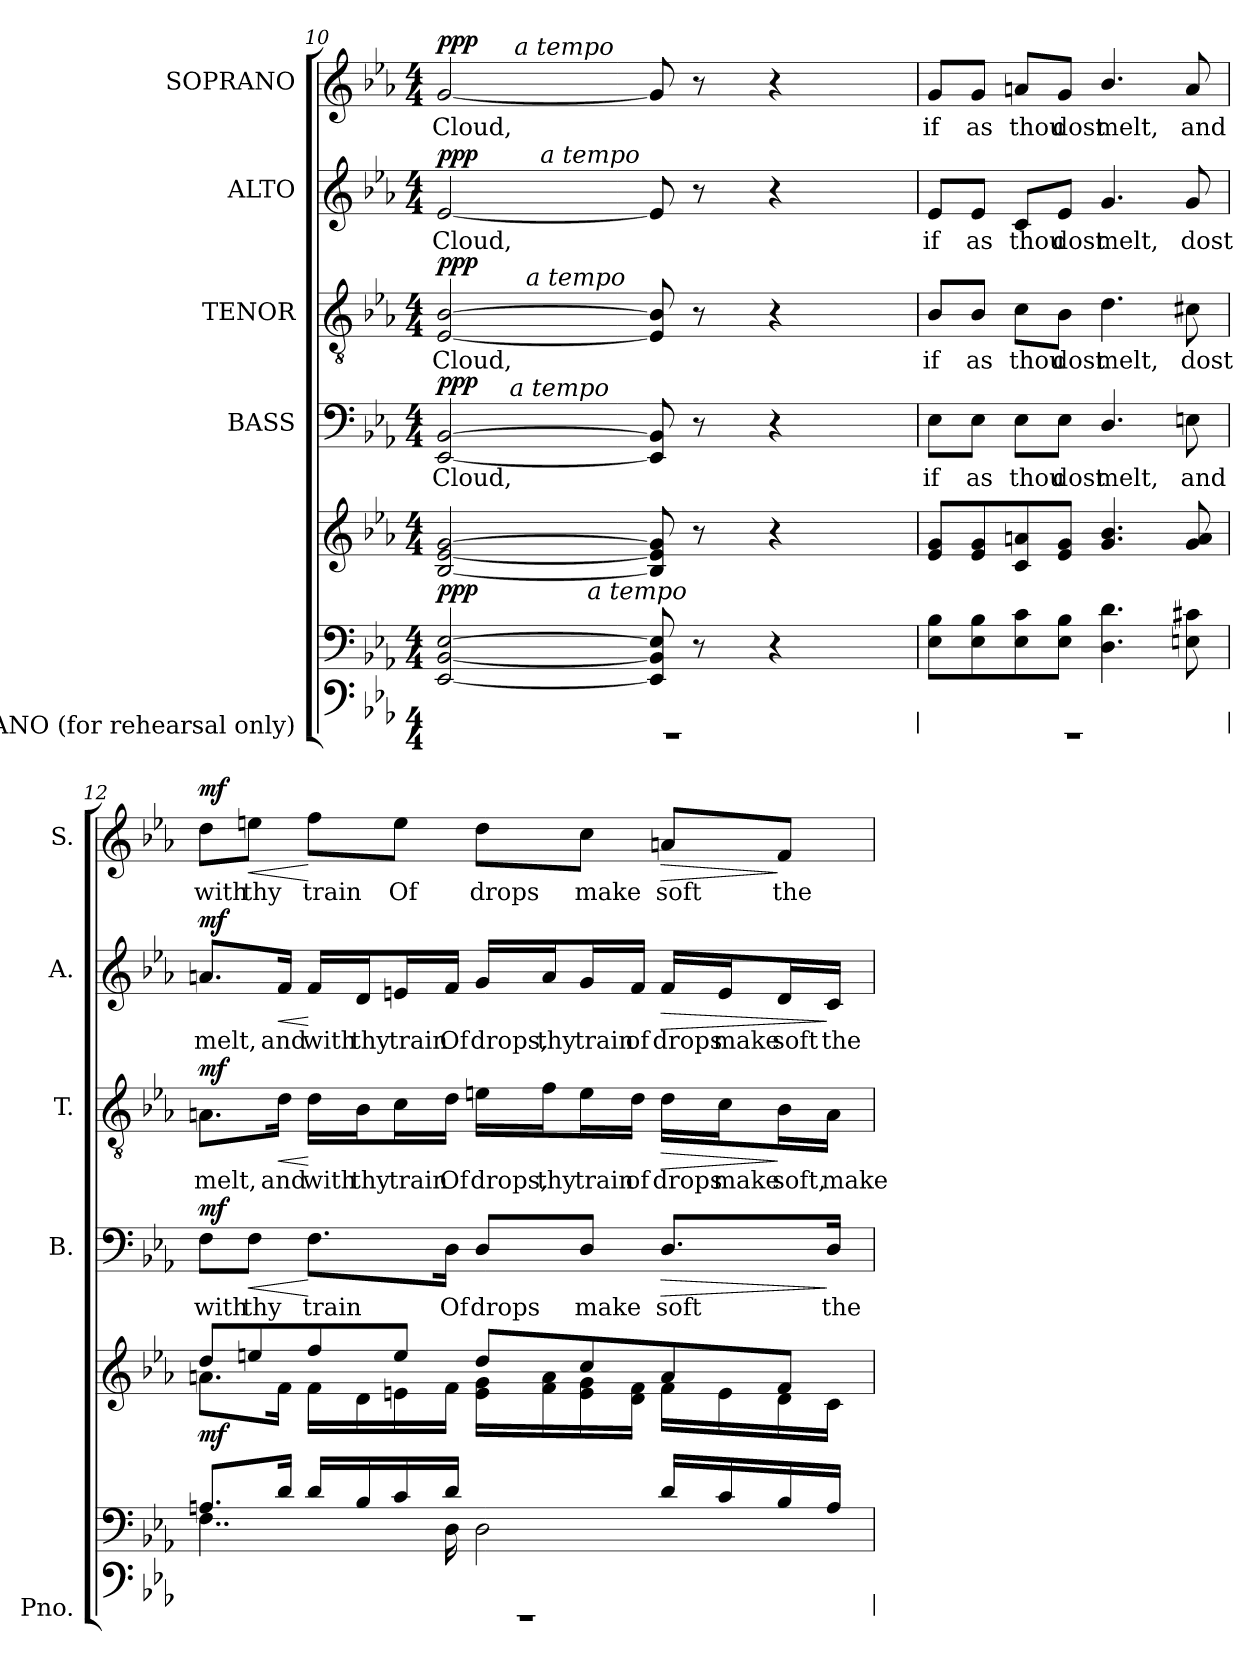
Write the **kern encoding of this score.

**kern	**kern	**kern	**dynam	**kern	**text	**dynam	**kern	**text	**dynam	**kern	**text	**dynam	**kern	**text	**dynam
*part5	*part5	*part5	*part5	*part4	*part4	*part4	*part3	*part3	*part3	*part2	*part2	*part2	*part1	*part1	*part1
*staff7	*staff6	*staff5	*staff5/6/7	*staff4	*staff4	*staff4	*staff3	*staff3	*staff3	*staff2	*staff2	*staff2	*staff1	*staff1	*staff1
*I"PIANO (for rehearsal only)	*	*	*	*I"BASS	*	*	*I"TENOR	*	*	*I"ALTO	*	*	*I"SOPRANO	*	*
*I'Pno.	*	*	*	*I'B.	*	*	*I'T.	*	*	*I'A.	*	*	*I'S.	*	*
!!LO:PB:g=z
*stria0	*	*	*	*	*	*	*	*	*	*	*	*	*	*	*
*clefF4	*clefF4	*clefG2	*	*clefF4	*	*	*clefGv2	*	*	*clefG2	*	*	*clefG2	*	*
*	*	*	*	*	*	*	*ITrd7c12	*	*	*	*	*	*	*	*
*k[b-e-a-]	*k[b-e-a-]	*k[b-e-a-]	*	*k[b-e-a-]	*	*	*k[b-e-a-]	*	*	*k[b-e-a-]	*	*	*k[b-e-a-]	*	*
*E-:	*E-:	*E-:	*	*E-:	*	*	*E-:	*	*	*E-:	*	*	*E-:	*	*
*M4/4	*M4/4	*M4/4	*	*M4/4	*	*	*M4/4	*	*	*M4/4	*	*	*M4/4	*	*
=10	=10	=10	=10	=10	=10	=10	=10	=10	=10	=10	=10	=10	=10	=10	=10
!	!	!	!	!	!LO:LY:b:color=#000000	!	!	!	!	!	!	!	!	!	!
!	!	!	!	!	!	!	!	!LO:LY:b:color=#000000	!	!	!	!	!	!	!
!	!	!	!	!	!	!	!	!	!	!	!LO:LY:b:color=#000000	!	!	!	!
!	!	!	!	!	!	!	!	!	!	!	!	!	!	!LO:LY:b:color=#000000	!
*	*^	*	*	*^	*	*	*^	*	*	*^	*	*	*^	*	*
1r	[2EE-i/ [2BB-i [2E-i	4ryy	[2B-i/ [2e-i [2gi	ppp	[2EE-i/ [2BB-i	8ryy	Cloud,	ppp	[2EE-i/ [2BB-i	8ryy	Cloud,	ppp	[2e-i/	8ryy	Cloud,	ppp	[2gi/	8ryy	Cloud,	ppp
.	.	.	.	.	.	32ryy	.	.	.	32ryy	.	.	.	16ryy	.	.	.	32.ryy	.	.
.	.	.	.	.	.	128.ryy	.	.	.	64...ryy	.	.	.	.	.	.	.	.	.	.
!	!	!	!	!	!	!LO:TX:a:i:t=a tempo	!	!	!	!	!	!	!	!	!	!	!	!	!	!
.	.	.	.	.	.	2ryy	.	.	.	.	.	.	.	.	.	.	.	.	.	.
!	!	!	!	!	!	!	!	!	!	!	!	!	!	!	!	!	!	!LO:TX:a:i:t=a tempo	!	!
.	.	.	.	.	.	.	.	.	.	.	.	.	.	.	.	.	.	2ryy	.	.
!	!	!	!	!	!	!	!	!	!	!LO:TX:a:i:t=a tempo	!	!	!	!	!	!	!	!	!	!
.	.	.	.	.	.	.	.	.	.	2ryy	.	.	.	.	.	.	.	.	.	.
.	.	.	.	.	.	.	.	.	.	.	.	.	.	128...ryy	.	.	.	.	.	.
!	!	!	!	!	!	!	!	!	!	!	!	!	!	!LO:TX:a:i:t=a tempo	!	!	!	!	!	!
.	.	.	.	.	.	.	.	.	.	.	.	.	.	2ryy	.	.	.	.	.	.
.	.	64ryy	.	.	.	.	.	.	.	.	.	.	.	.	.	.	.	.	.	.
.	.	128ryy	.	.	.	.	.	.	.	.	.	.	.	.	.	.	.	.	.	.
.	.	512ryy	.	.	.	.	.	.	.	.	.	.	.	.	.	.	.	.	.	.
!	!	!LO:TX:a:i:t=a tempo	!	!	!	!	!	!	!	!	!	!	!	!	!	!	!	!	!	!
.	.	2ryy	.	.	.	.	.	.	.	.	.	.	.	.	.	.	.	.	.	.
.	8EE-i/] 8BB-i] 8E-i]	.	8B-i/] 8e-i] 8gi]	.	8EE-i/] 8BB-i]	.	.	.	8EE-i/] 8BB-i]	.	.	.	8e-i/]	.	.	.	8gi/]	.	.	.
.	8r	.	8r	.	8r	.	.	.	8r	.	.	.	8r	.	.	.	8r	.	.	.
.	.	.	.	.	.	4ryy	.	.	.	.	.	.	.	.	.	.	.	.	.	.
.	.	.	.	.	.	.	.	.	.	.	.	.	.	.	.	.	.	4ryy	.	.
.	.	.	.	.	.	.	.	.	.	4ryy	.	.	.	.	.	.	.	.	.	.
.	.	.	.	.	.	.	.	.	.	.	.	.	.	4ryy	.	.	.	.	.	.
.	4r	.	4r	.	4r	.	.	.	4r	.	.	.	4r	.	.	.	4r	.	.	.
.	.	8ryy	.	.	.	.	.	.	.	.	.	.	.	.	.	.	.	.	.	.
.	.	16ryy	.	.	.	.	.	.	.	.	.	.	.	.	.	.	.	.	.	.
.	.	.	.	.	.	16ryy	.	.	.	.	.	.	.	.	.	.	.	.	.	.
.	.	.	.	.	.	.	.	.	.	.	.	.	.	.	.	.	.	16ryy	.	.
.	.	.	.	.	.	.	.	.	.	16ryy	.	.	.	.	.	.	.	.	.	.
.	.	.	.	.	.	.	.	.	.	.	.	.	.	32ryy	.	.	.	.	.	.
.	.	32ryy	.	.	.	.	.	.	.	.	.	.	.	.	.	.	.	.	.	.
.	.	.	.	.	.	64ryy	.	.	.	.	.	.	.	.	.	.	.	.	.	.
.	.	.	.	.	.	.	.	.	.	.	.	.	.	64ryy	.	.	.	.	.	.
.	.	.	.	.	.	.	.	.	.	.	.	.	.	.	.	.	.	64ryy	.	.
.	.	256.ryy	.	.	.	.	.	.	.	.	.	.	.	.	.	.	.	.	.	.
.	.	.	.	.	.	256ryy	.	.	.	.	.	.	.	.	.	.	.	.	.	.
.	.	.	.	.	.	.	.	.	.	512ryy	.	.	.	.	.	.	.	.	.	.
.	.	.	.	.	.	.	.	.	.	.	.	.	.	1024ryy	.	.	.	.	.	.
*	*	*	*	*	*v	*v	*	*	*	*	*	*	*v	*v	*	*	*v	*v	*	*
*	*v	*v	*	*	*	*	*	*v	*v	*	*	*	*	*	*	*	*
=11	=11	=11	=11	=11	=11	=11	=11	=11	=11	=11	=11	=11	=11	=11	=11
*	*^	*	*	*^	*	*	*^	*	*	*^	*	*	*^	*	*
!	!	!	!	!	!	!	!LO:LY:b:color=#000000	!	!	!	!	!	!	!	!	!	!	!	!	!
*	*	*	*	*	*v	*v	*	*	*	*	*	*	*v	*v	*	*	*v	*v	*	*
*	*v	*v	*	*	*	*	*	*v	*v	*	*	*	*	*	*	*	*
*	*^	*	*	*^	*	*	*^	*	*	*^	*	*	*^	*	*
!	!	!	!	!	!	!	!	!	!	!	!LO:LY:b:color=#000000	!	!	!	!	!	!	!	!	!
*	*	*	*	*	*v	*v	*	*	*	*	*	*	*v	*v	*	*	*v	*v	*	*
*	*v	*v	*	*	*	*	*	*v	*v	*	*	*	*	*	*	*	*
*	*^	*	*	*^	*	*	*^	*	*	*^	*	*	*^	*	*
!	!	!	!	!	!	!	!	!	!	!	!	!	!	!	!LO:LY:b:color=#000000	!	!	!	!	!
*	*	*	*	*	*v	*v	*	*	*	*	*	*	*v	*v	*	*	*v	*v	*	*
*	*v	*v	*	*	*	*	*	*v	*v	*	*	*	*	*	*	*	*
*	*^	*	*	*^	*	*	*^	*	*	*^	*	*	*^	*	*
!	!	!	!	!	!	!	!	!	!	!	!	!	!	!	!	!	!LO:TX:a:i:t=cresc.	!	!	!
!	!	!	!	!	!	!	!	!	!	!	!	!	!LO:TX:a:i:t=cresc.	!	!	!	!	!	!	!
!	!	!	!	!	!	!	!	!	!LO:TX:a:i:t=cresc.	!	!	!	!	!	!	!	!	!	!	!
!	!	!	!	!	!LO:TX:a:i:t=cresc.	!	!	!	!	!	!	!	!	!	!	!	!	!	!	!
!	!LO:TX:a:i:t=cresc.	!	!	!	!	!	!	!	!	!	!	!	!	!	!	!	!	!	!	!
!	!	!	!	!	!	!	!	!	!	!	!	!	!	!	!	!	!	!	!LO:LY:b:color=#000000	!
*	*	*	*	*	*v	*v	*	*	*	*	*	*	*v	*v	*	*	*v	*v	*	*
*	*v	*v	*	*	*	*	*	*v	*v	*	*	*	*	*	*	*	*
1r	8E-i\ 8B-iL	8e-i/ 8giL	.	8E-i\L	if	.	8BB-i/L	if	.	8e-i/L	if	.	8gi/L	if	.
!	!	!	!	!	!LO:LY:b:color=#000000	!	!	!	!	!	!	!	!	!	!
!	!	!	!	!	!	!	!	!LO:LY:b:color=#000000	!	!	!	!	!	!	!
!	!	!	!	!	!	!	!	!	!	!	!LO:LY:b:color=#000000	!	!	!	!
!	!	!	!	!	!	!	!	!	!	!	!	!	!	!LO:LY:b:color=#000000	!
.	8E-i\ 8B-i	8e-i/ 8gi	.	8E-i\J	as	.	8BB-i/J	as	.	8e-i/J	as	.	8gi/J	as	.
!	!	!	!	!	!LO:LY:b:color=#000000	!	!	!	!	!	!	!	!	!	!
!	!	!	!	!	!	!	!	!LO:LY:b:color=#000000	!	!	!	!	!	!	!
!	!	!	!	!	!	!	!	!	!	!	!LO:LY:b:color=#000000	!	!	!	!
!	!	!	!	!	!	!	!	!	!	!	!	!	!	!LO:LY:b:color=#000000	!
.	8E-i\ 8ci	8ci/ 8ani	.	8E-i\L	thou	.	8Ci\L	thou	.	8ci/L	thou	.	8ani/L	thou	.
!	!	!	!	!	!LO:LY:b:color=#000000	!	!	!	!	!	!	!	!	!	!
!	!	!	!	!	!	!	!	!LO:LY:b:color=#000000	!	!	!	!	!	!	!
!	!	!	!	!	!	!	!	!	!	!	!LO:LY:b:color=#000000	!	!	!	!
!	!	!	!	!	!	!	!	!	!	!	!	!	!	!LO:LY:b:color=#000000	!
.	8E-i\ 8B-iJ	8e-i/ 8giJ	.	8E-i\J	dost	.	8BB-i\J	dost	.	8e-i/J	dost	.	8gi/J	dost	.
!	!	!	!	!	!LO:LY:b:color=#000000	!	!	!	!	!	!	!	!	!	!
!	!	!	!	!	!	!	!	!LO:LY:b:color=#000000	!	!	!	!	!	!	!
!	!	!	!	!	!	!	!	!	!	!	!LO:LY:b:color=#000000	!	!	!	!
!	!	!	!	!	!	!	!	!	!	!	!	!	!	!LO:LY:b:color=#000000	!
.	4.Di\ 4.di	4.gi/ 4.b-i	.	4.Di/	melt,	.	4.Di\	melt,	.	4.gi/	melt,	.	4.b-i/	melt,	.
!	!	!	!	!	!LO:LY:b:color=#000000	!	!	!	!	!	!	!	!	!	!
!	!	!	!	!	!	!	!	!LO:LY:b:color=#000000	!	!	!	!	!	!	!
!	!	!	!	!	!	!	!	!	!	!	!LO:LY:b:color=#000000	!	!	!	!
!	!	!	!	!	!	!	!	!	!	!	!	!	!	!LO:LY:b:color=#000000	!
.	8Eni\ 8c#Xi	8gi/ 8ai	.	8Eni\	and	.	8C#Xi\	dost	.	8gi/	dost	.	8ai/	and	.
=12	=12	=12	=12	=12	=12	=12	=12	=12	=12	=12	=12	=12	=12	=12	=12
*	*^	*^	*	*	*	*	*	*	*	*	*	*	*	*	*
!	!	!	!	!	!	!	!LO:LY:b:color=#000000	!	!	!	!	!	!	!	!	!	!
!	!	!	!	!	!	!	!	!	!	!LO:LY:b:color=#000000	!	!	!	!	!	!	!
!	!	!	!	!	!	!	!	!	!	!	!	!	!LO:LY:b:color=#000000	!	!	!	!
!	!	!	!	!	!	!	!	!	!	!	!	!	!	!	!	!LO:LY:b:color=#000000	!
1r	8.Ani/L	4..Fi\	8ddi/L	8.ani\L	mf	8Fi\L	with	mf	8.AAni\L	melt,	mf	8.ani/L	melt,	mf	8ddi\L	with	mf
!	!	!	!	!	!	!	!LO:LY:b:color=#000000	!LO:HP:b	!	!	!	!	!	!	!	!	!
!	!	!	!	!	!	!	!	!	!	!	!	!	!	!	!	!LO:LY:b:color=#000000	!LO:HP:b
.	.	.	8eeni/	.	.	8Fi\J	thy	<	.	.	.	.	.	.	8eeni\J	thy	<
!	!	!	!	!	!	!	!	!	!	!LO:LY:b:color=#000000	!LO:HP:b	!	!	!	!	!	!
!	!	!	!	!	!	!	!	!	!	!	!	!	!LO:LY:b:color=#000000	!LO:HP:b	!	!	!
.	16di/Jk	.	.	16fi\Jk	[	.	.	.	16Di\Jk	and	<	16fi/Jk	and	<	.	.	.
!	!	!	!	!	!	!	!LO:LY:b:color=#000000	!	!	!	!	!	!	!	!	!	!
!	!	!	!	!	!	!	!	!	!	!LO:LY:b:color=#000000	!	!	!	!	!	!	!
!	!	!	!	!	!	!	!	!	!	!	!	!	!LO:LY:b:color=#000000	!	!	!	!
!	!	!	!	!	!	!	!	!	!	!	!	!	!	!	!	!LO:LY:b:color=#000000	!
.	16di/LL	.	8ffi/	16fi\LL	]	8.Fi\L	train	[	16Di\LL	with	[	16fi/LL	with	[	8ffi\L	train	[
!	!	!	!	!	!	!	!	!	!	!LO:LY:b:color=#000000	!	!	!	!	!	!	!
!	!	!	!	!	!	!	!	!	!	!	!	!	!LO:LY:b:color=#000000	!	!	!	!
.	16B-i/	.	.	16di\	.	.	.	.	16BB-i\J	thy	.	16di/J	thy	.	.	.	.
!	!	!	!	!	!	!	!	!	!	!LO:LY:b:color=#000000	!	!	!	!	!	!	!
!	!	!	!	!	!	!	!	!	!	!	!	!	!LO:LY:b:color=#000000	!	!	!	!
!	!	!	!	!	!	!	!	!	!	!	!	!	!	!	!	!LO:LY:b:color=#000000	!
.	16ci/	.	8eei/J	16eni\	.	.	.	.	16Ci\L	train	.	16eni/L	train	.	8eei\J	Of	.
!	!	!	!	!	!	!	!LO:LY:b:color=#000000	!	!	!	!	!	!	!	!	!	!
!	!	!	!	!	!	!	!	!	!	!LO:LY:b:color=#000000	!	!	!	!	!	!	!
!	!	!	!	!	!	!	!	!	!	!	!	!	!LO:LY:b:color=#000000	!	!	!	!
.	16di/JJ	16Di\	.	16fi\JJ	.	16Di\Jk	Of	.	16Di\JJ	Of	.	16fi/JJ	Of	.	.	.	.
!	!	!	!	!	!	!	!LO:LY:b:color=#000000	!	!	!	!	!	!	!	!	!	!
!	!	!	!	!	!	!	!	!	!	!LO:LY:b:color=#000000	!	!	!	!	!	!	!
!	!	!	!	!	!	!	!	!	!	!	!	!	!LO:LY:b:color=#000000	!	!	!	!
!	!	!	!	!	!	!	!	!	!	!	!	!	!	!	!	!LO:LY:b:color=#000000	!
.	4ryy	2Di\	8ddi/L	16ei\ 16giLL	.	8Di/L	drops	.	16Eni\LL	drops,	.	16gi/LL	drops,	.	8ddi\L	drops	.
!	!	!	!	!	!	!	!	!	!	!LO:LY:b:color=#000000	!	!	!	!	!	!	!
!	!	!	!	!	!	!	!	!	!	!	!	!	!LO:LY:b:color=#000000	!	!	!	!
.	.	.	.	16fi\ 16ai	.	.	.	.	16Fi\J	thy	.	16ai/J	thy	.	.	.	.
!	!	!	!	!	!	!	!LO:LY:b:color=#000000	!	!	!	!	!	!	!	!	!	!
!	!	!	!	!	!	!	!	!	!	!LO:LY:b:color=#000000	!	!	!	!	!	!	!
!	!	!	!	!	!	!	!	!	!	!	!	!	!LO:LY:b:color=#000000	!	!	!	!
!	!	!	!	!	!	!	!	!	!	!	!	!	!	!	!	!LO:LY:b:color=#000000	!
.	.	.	8cci/	16ei\ 16gi	.	8Di/J	make	.	16Ei\L	train	.	16gi/L	train	.	8cci\J	make	.
!	!	!	!	!	!	!	!	!	!	!LO:LY:b:color=#000000	!	!	!	!	!	!	!
!	!	!	!	!	!	!	!	!	!	!	!	!	!LO:LY:b:color=#000000	!	!	!	!
.	.	.	.	16di\ 16fiJJ	.	.	.	.	16Di\JJ	of	.	16fi/JJ	of	.	.	.	.
!	!	!	!	!	!	!	!LO:LY:b:color=#000000	!LO:HP:b	!	!	!	!	!	!	!	!	!
!	!	!	!	!	!	!	!	!	!	!LO:LY:b:color=#000000	!LO:HP:b	!	!	!	!	!	!
!	!	!	!	!	!	!	!	!	!	!	!	!	!LO:LY:b:color=#000000	!LO:HP:b	!	!	!
!	!	!	!	!	!	!	!	!	!	!	!	!	!	!	!	!LO:LY:b:color=#000000	!LO:HP:b
.	16di/LL	.	8ai/	16fi\LL	.	8.Di/L	soft	>	16Di\LL	drops	>	16fi/LL	drops	>	8ani/L	soft	>
!	!	!	!	!	!	!	!	!	!	!LO:LY:b:color=#000000	!	!	!	!	!	!	!
!	!	!	!	!	!	!	!	!	!	!	!	!	!LO:LY:b:color=#000000	!	!	!	!
.	16ci/	.	.	16ei\	.	.	.	.	16Ci\J	make	.	16ei/J	make	.	.	.	.
!	!	!	!	!	!	!	!	!	!	!LO:LY:b:color=#000000	!	!	!	!	!	!	!
!	!	!	!	!	!	!	!	!	!	!	!	!	!LO:LY:b:color=#000000	!	!	!	!
!	!	!	!	!	!	!	!	!	!	!	!	!	!	!	!	!LO:LY:b:color=#000000	!
.	16B-i/	.	8fi/J	16di\	.	.	.	.	16BB-i\L	soft,	]	16di/L	soft	.	8fi/J	the	]
!	!	!	!	!	!LO:HP:b	!	!	!	!	!	!	!	!	!	!	!	!
!	!	!	!	!	!LO:HP:n=1:b	!	!	!	!	!	!	!	!	!	!	!	!
!	!	!	!	!	!	!	!LO:LY:b:color=#000000	!	!	!	!	!	!	!	!	!	!
!	!	!	!	!	!	!	!	!	!	!LO:LY:b:color=#000000	!	!	!	!	!	!	!
!	!	!	!	!	!	!	!	!	!	!	!	!	!LO:LY:b:color=#000000	!	!	!	!
.	16Ai/JJ	.	.	16ci\JJ	< >	16Di/Jk	the	]	16AAi\JJ	make	.	16ci/JJ	the	]	.	.	.
*	*v	*v	*	*	*	*	*	*	*	*	*	*	*	*	*	*	*
*	*	*v	*v	*	*	*	*	*	*	*	*	*	*	*	*	*
=	=	=	=	=	=	=	=	=	=	=	=	=	=	=	=
*-	*-	*-	*-	*-	*-	*-	*-	*-	*-	*-	*-	*-	*-	*-	*-
